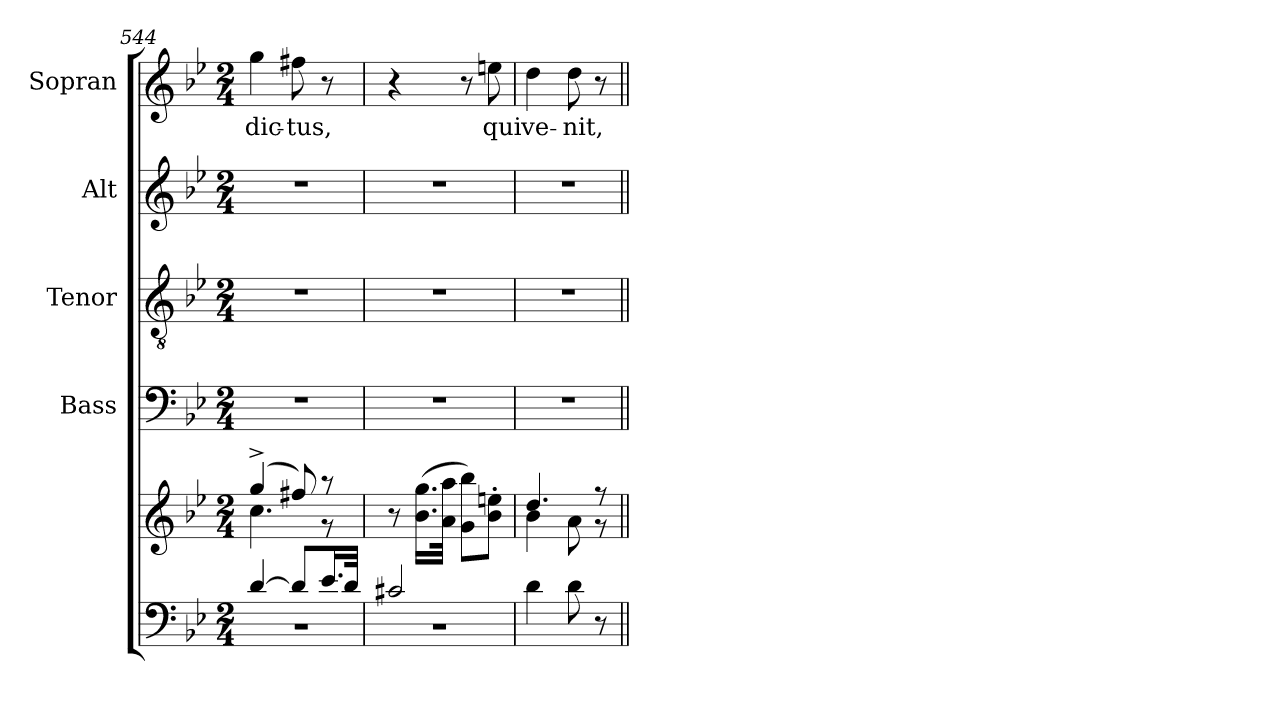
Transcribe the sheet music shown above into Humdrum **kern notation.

**kern	**kern	**kern	**kern	**kern	**kern	**text
*part5	*part5	*part4	*part3	*part2	*part1	*part1
*staff6	*staff5	*staff4	*staff3	*staff2	*staff1	*staff1
*	*	*I"Bass	*I"Tenor	*I"Alt	*I"Sopran	*
*	*	*I'B.	*I'T.	*I'A.	*I'S.	*
*clefF4	*clefG2	*clefF4	*clefGv2	*clefG2	*clefG2	*
*k[b-e-]	*k[b-e-]	*k[b-e-]	*k[b-e-]	*k[b-e-]	*k[b-e-]	*
*B-:	*B-:	*B-:	*B-:	*B-:	*B-:	*
*M2/4	*M2/4	*M2/4	*M2/4	*M2/4	*M2/4	*
=544	=544	=544	=544	=544	=544	=544
*^	*^	*	*	*	*	*
!	!	!	!	!	!	!	!	!LO:LY:b
[>4d/	2r	(4gg^>/	4.cc\	2r	2r	2r	4gg\	-dic-
!	!	!	!	!	!	!	!	!LO:LY:b
8d/L]	.	8ff#X/)	.	.	.	.	8ff#X\	-tus,
16.e-/L	.	8r	8r	.	.	.	8r	.
32d/JJk	.	.	.	.	.	.	.	.
*	*	*v	*v	*	*	*	*	*
=545	=545	=545	=545	=545	=545	=545	=545
2c#X/	2r	8r	2r	2r	2r	4r	.
.	.	(>16.b-\ 16.gg\LL	.	.	.	.	.
.	.	32a\ 32aa\JJk	.	.	.	.	.
.	.	8g\ 8bb-\L)	.	.	.	8r	.
!	!	!	!	!	!	!	!LO:LY:b
.	.	8b-\'> 8een\'>J	.	.	.	8een\	qui
*v	*v	*	*	*	*	*	*
=546	=546	=546	=546	=546	=546	=546
*	*^	*	*	*	*	*
!	!	!	!	!	!	!	!LO:LY:b
4d\	4.dd/	4b-\	2r	2r	2r	4dd\	ve-
!	!	!	!	!	!	!	!LO:LY:b
8d\	.	8a\	.	.	.	8dd\	-nit,
8r	8r	8r	.	.	.	8r	.
*	*v	*v	*	*	*	*	*
=||	=||	=||	=||	=||	=||	=||
*-	*-	*-	*-	*-	*-	*-
